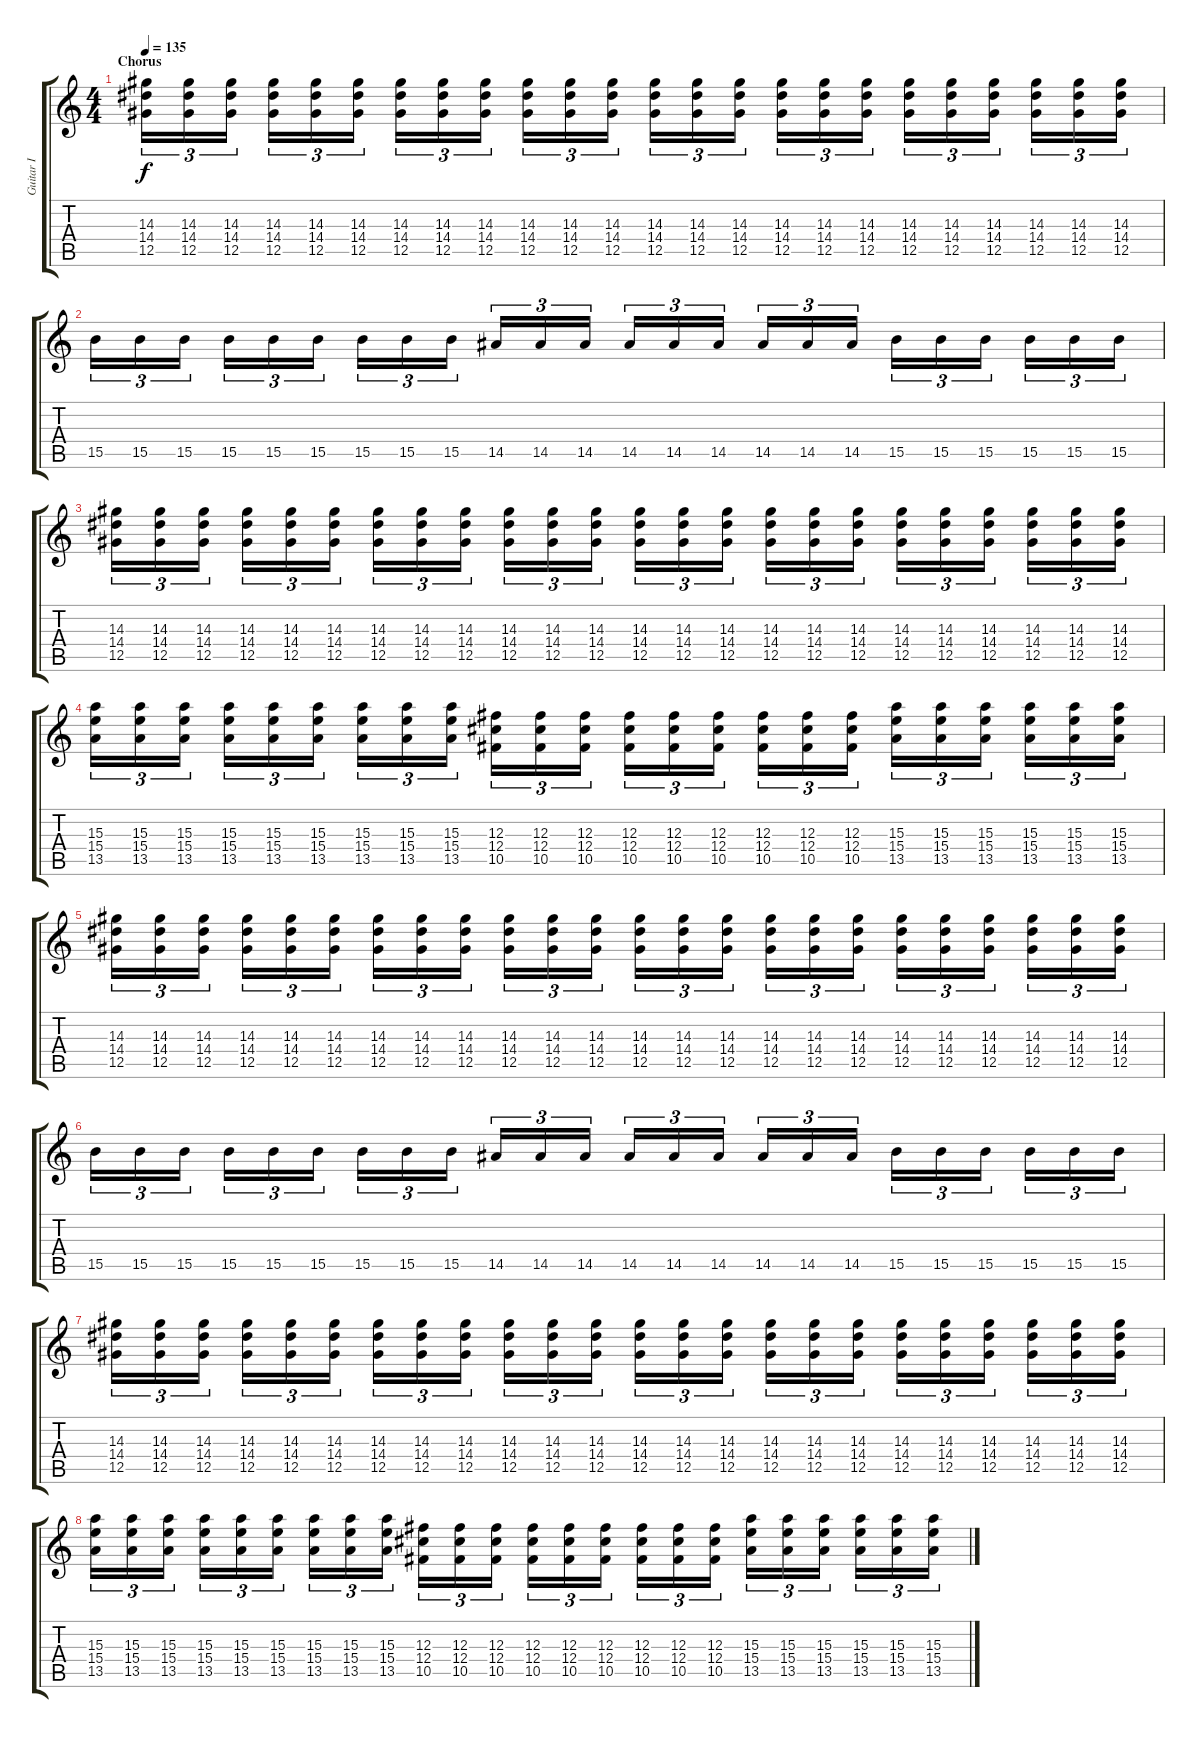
\track ("Guitar I" "Guitar I") {instrument distortionguitar}
\staff {score tabs}
\tuning (Eb4 Bb3 Gb3 Db3 Ab2 Eb2) {hide}
\ts (4 4)
\section ("" "Chorus")
\tempo 135
\clef g2
\ks c
(14.3 14.4 12.5).16{tu (3 2) dy f volume 13} (14.3 14.4 12.5).16{tu (3 2)} (14.3 14.4 12.5).16{tu (3 2)} (14.3 14.4 12.5).16{tu (3 2)} (14.3 14.4 12.5).16{tu (3 2)} (14.3 14.4 12.5).16{tu (3 2)} (14.3 14.4 12.5).16{tu (3 2)} (14.3 14.4 12.5).16{tu (3 2)} (14.3 14.4 12.5).16{tu (3 2)} (14.3 14.4 12.5).16{tu (3 2)} (14.3 14.4 12.5).16{tu (3 2)} (14.3 14.4 12.5).16{tu (3 2)} (14.3 14.4 12.5).16{tu (3 2)} (14.3 14.4 12.5).16{tu (3 2)} (14.3 14.4 12.5).16{tu (3 2)} (14.3 14.4 12.5).16{tu (3 2)} (14.3 14.4 12.5).16{tu (3 2)} (14.3 14.4 12.5).16{tu (3 2)} (14.3 14.4 12.5).16{tu (3 2)} (14.3 14.4 12.5).16{tu (3 2)} (14.3 14.4 12.5).16{tu (3 2)} (14.3 14.4 12.5).16{tu (3 2)} (14.3 14.4 12.5).16{tu (3 2)} (14.3 14.4 12.5).16{tu (3 2)} |
15.5.16{tu (3 2) volume 16} 15.5.16{tu (3 2)} 15.5.16{tu (3 2)} 15.5.16{tu (3 2)} 15.5.16{tu (3 2)} 15.5.16{tu (3 2)} 15.5.16{tu (3 2)} 15.5.16{tu (3 2)} 15.5.16{tu (3 2)} 14.5.16{tu (3 2)} 14.5.16{tu (3 2)} 14.5.16{tu (3 2)} 14.5.16{tu (3 2)} 14.5.16{tu (3 2)} 14.5.16{tu (3 2)} 14.5.16{tu (3 2)} 14.5.16{tu (3 2)} 14.5.16{tu (3 2)} 15.5.16{tu (3 2)} 15.5.16{tu (3 2)} 15.5.16{tu (3 2)} 15.5.16{tu (3 2)} 15.5.16{tu (3 2)} 15.5.16{tu (3 2)} |
(14.3 14.4 12.5).16{tu (3 2) volume 13} (14.3 14.4 12.5).16{tu (3 2)} (14.3 14.4 12.5).16{tu (3 2)} (14.3 14.4 12.5).16{tu (3 2)} (14.3 14.4 12.5).16{tu (3 2)} (14.3 14.4 12.5).16{tu (3 2)} (14.3 14.4 12.5).16{tu (3 2)} (14.3 14.4 12.5).16{tu (3 2)} (14.3 14.4 12.5).16{tu (3 2)} (14.3 14.4 12.5).16{tu (3 2)} (14.3 14.4 12.5).16{tu (3 2)} (14.3 14.4 12.5).16{tu (3 2)} (14.3 14.4 12.5).16{tu (3 2)} (14.3 14.4 12.5).16{tu (3 2)} (14.3 14.4 12.5).16{tu (3 2)} (14.3 14.4 12.5).16{tu (3 2)} (14.3 14.4 12.5).16{tu (3 2)} (14.3 14.4 12.5).16{tu (3 2)} (14.3 14.4 12.5).16{tu (3 2)} (14.3 14.4 12.5).16{tu (3 2)} (14.3 14.4 12.5).16{tu (3 2)} (14.3 14.4 12.5).16{tu (3 2)} (14.3 14.4 12.5).16{tu (3 2)} (14.3 14.4 12.5).16{tu (3 2)} |
(15.3 15.4 13.5).16{tu (3 2)} (15.3 15.4 13.5).16{tu (3 2)} (15.3 15.4 13.5).16{tu (3 2)} (15.3 15.4 13.5).16{tu (3 2)} (15.3 15.4 13.5).16{tu (3 2)} (15.3 15.4 13.5).16{tu (3 2)} (15.3 15.4 13.5).16{tu (3 2)} (15.3 15.4 13.5).16{tu (3 2)} (15.3 15.4 13.5).16{tu (3 2)} (12.3 12.4 10.5).16{tu (3 2)} (12.3 12.4 10.5).16{tu (3 2)} (12.3 12.4 10.5).16{tu (3 2)} (12.3 12.4 10.5).16{tu (3 2)} (12.3 12.4 10.5).16{tu (3 2)} (12.3 12.4 10.5).16{tu (3 2)} (12.3 12.4 10.5).16{tu (3 2)} (12.3 12.4 10.5).16{tu (3 2)} (12.3 12.4 10.5).16{tu (3 2)} (15.3 15.4 13.5).16{tu (3 2)} (15.3 15.4 13.5).16{tu (3 2)} (15.3 15.4 13.5).16{tu (3 2)} (15.3 15.4 13.5).16{tu (3 2)} (15.3 15.4 13.5).16{tu (3 2)} (15.3 15.4 13.5).16{tu (3 2)} |
(14.3 14.4 12.5).16{tu (3 2)} (14.3 14.4 12.5).16{tu (3 2)} (14.3 14.4 12.5).16{tu (3 2)} (14.3 14.4 12.5).16{tu (3 2)} (14.3 14.4 12.5).16{tu (3 2)} (14.3 14.4 12.5).16{tu (3 2)} (14.3 14.4 12.5).16{tu (3 2)} (14.3 14.4 12.5).16{tu (3 2)} (14.3 14.4 12.5).16{tu (3 2)} (14.3 14.4 12.5).16{tu (3 2)} (14.3 14.4 12.5).16{tu (3 2)} (14.3 14.4 12.5).16{tu (3 2)} (14.3 14.4 12.5).16{tu (3 2)} (14.3 14.4 12.5).16{tu (3 2)} (14.3 14.4 12.5).16{tu (3 2)} (14.3 14.4 12.5).16{tu (3 2)} (14.3 14.4 12.5).16{tu (3 2)} (14.3 14.4 12.5).16{tu (3 2)} (14.3 14.4 12.5).16{tu (3 2)} (14.3 14.4 12.5).16{tu (3 2)} (14.3 14.4 12.5).16{tu (3 2)} (14.3 14.4 12.5).16{tu (3 2)} (14.3 14.4 12.5).16{tu (3 2)} (14.3 14.4 12.5).16{tu (3 2)} |
15.5.16{tu (3 2) volume 16} 15.5.16{tu (3 2)} 15.5.16{tu (3 2)} 15.5.16{tu (3 2)} 15.5.16{tu (3 2)} 15.5.16{tu (3 2)} 15.5.16{tu (3 2)} 15.5.16{tu (3 2)} 15.5.16{tu (3 2)} 14.5.16{tu (3 2)} 14.5.16{tu (3 2)} 14.5.16{tu (3 2)} 14.5.16{tu (3 2)} 14.5.16{tu (3 2)} 14.5.16{tu (3 2)} 14.5.16{tu (3 2)} 14.5.16{tu (3 2)} 14.5.16{tu (3 2)} 15.5.16{tu (3 2)} 15.5.16{tu (3 2)} 15.5.16{tu (3 2)} 15.5.16{tu (3 2)} 15.5.16{tu (3 2)} 15.5.16{tu (3 2)} |
(14.3 14.4 12.5).16{tu (3 2) volume 13} (14.3 14.4 12.5).16{tu (3 2)} (14.3 14.4 12.5).16{tu (3 2)} (14.3 14.4 12.5).16{tu (3 2)} (14.3 14.4 12.5).16{tu (3 2)} (14.3 14.4 12.5).16{tu (3 2)} (14.3 14.4 12.5).16{tu (3 2)} (14.3 14.4 12.5).16{tu (3 2)} (14.3 14.4 12.5).16{tu (3 2)} (14.3 14.4 12.5).16{tu (3 2)} (14.3 14.4 12.5).16{tu (3 2)} (14.3 14.4 12.5).16{tu (3 2)} (14.3 14.4 12.5).16{tu (3 2)} (14.3 14.4 12.5).16{tu (3 2)} (14.3 14.4 12.5).16{tu (3 2)} (14.3 14.4 12.5).16{tu (3 2)} (14.3 14.4 12.5).16{tu (3 2)} (14.3 14.4 12.5).16{tu (3 2)} (14.3 14.4 12.5).16{tu (3 2)} (14.3 14.4 12.5).16{tu (3 2)} (14.3 14.4 12.5).16{tu (3 2)} (14.3 14.4 12.5).16{tu (3 2)} (14.3 14.4 12.5).16{tu (3 2)} (14.3 14.4 12.5).16{tu (3 2)} |
(15.3 15.4 13.5).16{tu (3 2)} (15.3 15.4 13.5).16{tu (3 2)} (15.3 15.4 13.5).16{tu (3 2)} (15.3 15.4 13.5).16{tu (3 2)} (15.3 15.4 13.5).16{tu (3 2)} (15.3 15.4 13.5).16{tu (3 2)} (15.3 15.4 13.5).16{tu (3 2)} (15.3 15.4 13.5).16{tu (3 2)} (15.3 15.4 13.5).16{tu (3 2)} (12.3 12.4 10.5).16{tu (3 2)} (12.3 12.4 10.5).16{tu (3 2)} (12.3 12.4 10.5).16{tu (3 2)} (12.3 12.4 10.5).16{tu (3 2)} (12.3 12.4 10.5).16{tu (3 2)} (12.3 12.4 10.5).16{tu (3 2)} (12.3 12.4 10.5).16{tu (3 2)} (12.3 12.4 10.5).16{tu (3 2)} (12.3 12.4 10.5).16{tu (3 2)} (15.3 15.4 13.5).16{tu (3 2)} (15.3 15.4 13.5).16{tu (3 2)} (15.3 15.4 13.5).16{tu (3 2)} (15.3 15.4 13.5).16{tu (3 2)} (15.3 15.4 13.5).16{tu (3 2)} (15.3 15.4 13.5).16{tu (3 2)}
